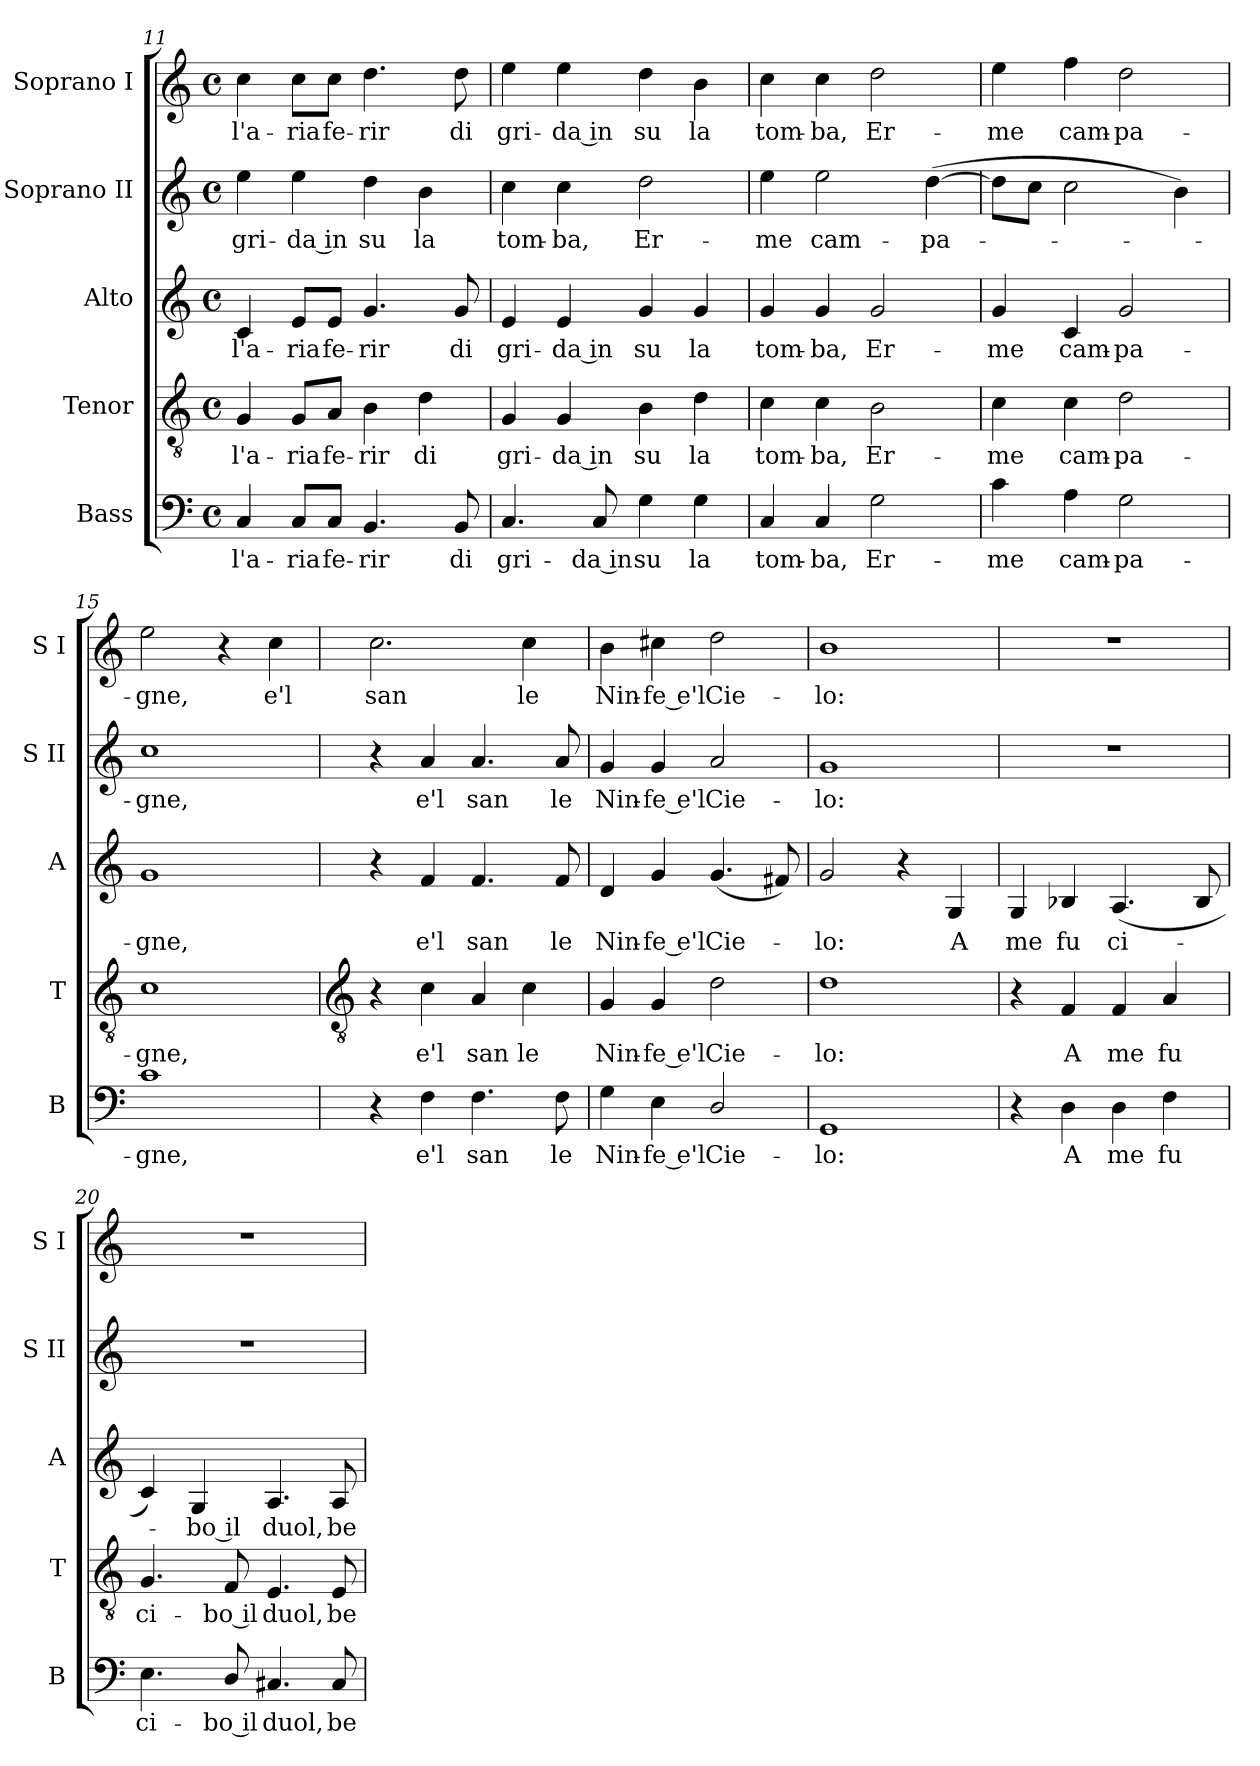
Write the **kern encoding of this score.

**kern	**text	**kern	**text	**kern	**text	**kern	**text	**kern	**text
*part5	*part5	*part4	*part4	*part3	*part3	*part2	*part2	*part1	*part1
*staff5	*staff5	*staff4	*staff4	*staff3	*staff3	*staff2	*staff2	*staff1	*staff1
*I"Bass	*	*I"Tenor	*	*I"Alto	*	*I"Soprano II	*	*I"Soprano I	*
*I'B	*	*I'T	*	*I'A	*	*I'S II	*	*I'S I	*
!!LO:LB:g=z
*clefF4	*	*clefGv2	*	*clefG2	*	*clefG2	*	*clefG2	*
*k[]	*	*k[]	*	*k[]	*	*k[]	*	*k[]	*
*C:	*	*C:	*	*C:	*	*C:	*	*C:	*
*M4/4	*	*M4/4	*	*M4/4	*	*M4/4	*	*M4/4	*
*met(c)	*	*met(c)	*	*met(c)	*	*met(c)	*	*met(c)	*
=11	=11	=11	=11	=11	=11	=11	=11	=11	=11
!	!LO:LY:b	!	!LO:LY:b	!	!LO:LY:b	!	!LO:LY:b	!	!LO:LY:b
4C	l'a-	4G	l'a-	4c	l'a-	4ee	gri-	4cc	l'a-
!	!LO:LY:b	!	!LO:LY:b	!	!LO:LY:b	!	!LO:LY:b	!	!LO:LY:b
8C/L	-ria	8G/L	-ria	8e/L	-ria	4ee	-da in	8cc\L	-ria
!	!LO:LY:b	!	!LO:LY:b	!	!LO:LY:b	!	!	!	!LO:LY:b
8C/J	fe-	8A/J	fe-	8e/J	fe-	.	.	8cc\J	fe-
!	!LO:LY:b	!	!LO:LY:b	!	!LO:LY:b	!	!LO:LY:b	!	!LO:LY:b
4.BB	-rir	4B	-rir	4.g	-rir	4dd	su	4.dd	-rir
!	!	!	!LO:LY:b	!	!	!	!LO:LY:b	!	!
.	.	4d	di	.	.	4b	la	.	.
!	!LO:LY:b	!	!	!	!LO:LY:b	!	!	!	!LO:LY:b
8BB	di	.	.	8g	di	.	.	8dd	di
=12	=12	=12	=12	=12	=12	=12	=12	=12	=12
!	!LO:LY:b	!	!LO:LY:b	!	!LO:LY:b	!	!LO:LY:b	!	!LO:LY:b
4.C	gri-	4G	gri-	4e	gri-	4cc	tom-	4ee	gri-
!	!	!	!LO:LY:b	!	!LO:LY:b	!	!LO:LY:b	!	!LO:LY:b
.	.	4G	-da in	4e	-da in	4cc	-ba,	4ee	-da in
!	!LO:LY:b	!	!	!	!	!	!	!	!
8C	-da in	.	.	.	.	.	.	.	.
!	!LO:LY:b	!	!LO:LY:b	!	!LO:LY:b	!	!LO:LY:b	!	!LO:LY:b
4G	su	4B	su	4g	su	2dd	Er-	4dd	su
!	!LO:LY:b	!	!LO:LY:b	!	!LO:LY:b	!	!	!	!LO:LY:b
4G	la	4d	la	4g	la	.	.	4b	la
=13	=13	=13	=13	=13	=13	=13	=13	=13	=13
!	!LO:LY:b	!	!LO:LY:b	!	!LO:LY:b	!	!LO:LY:b	!	!LO:LY:b
4C	tom-	4c	tom-	4g	tom-	4ee	-me	4cc	tom-
!	!LO:LY:b	!	!LO:LY:b	!	!LO:LY:b	!	!LO:LY:b	!	!LO:LY:b
4C	-ba,	4c	-ba,	4g	-ba,	2ee	cam-	4cc	-ba,
!	!LO:LY:b	!	!LO:LY:b	!	!LO:LY:b	!	!	!	!LO:LY:b
2G	Er-	2B	Er-	2g	Er-	.	.	2dd	Er-
!	!	!	!	!	!	!	!LO:LY:b	!	!
.	.	.	.	.	.	(>[4dd	-pa-	.	.
=14	=14	=14	=14	=14	=14	=14	=14	=14	=14
!	!LO:LY:b	!	!LO:LY:b	!	!LO:LY:b	!	!	!	!LO:LY:b
4c	-me	4c	-me	4g	-me	8ddL]	.	4ee	-me
.	.	.	.	.	.	8ccJ	.	.	.
!	!LO:LY:b	!	!LO:LY:b	!	!LO:LY:b	!	!	!	!LO:LY:b
4A	cam-	4c	cam-	4c	cam-	2cc	.	4ff	cam-
!	!LO:LY:b	!	!LO:LY:b	!	!LO:LY:b	!	!	!	!LO:LY:b
2G	-pa-	2d	-pa-	2g	-pa-	.	.	2dd	-pa-
.	.	.	.	.	.	4b)	.	.	.
=15	=15	=15	=15	=15	=15	=15	=15	=15	=15
!	!LO:LY:b	!	!LO:LY:b	!	!LO:LY:b	!	!LO:LY:b	!	!LO:LY:b
1c	-gne,	1c	-gne,	1g	-gne,	1cc	gne,	2ee	-gne,
.	.	.	.	.	.	.	.	4r	.
!	!	!	!	!	!	!	!	!	!LO:LY:b
.	.	.	.	.	.	.	.	4cc	e'l
!!LO:LB:g=z
=16	=16	=16	=16	=16	=16	=16	=16	=16	=16
*	*	*clefGv2	*	*	*	*	*	*	*
!	!	!	!	!	!	!	!	!	!LO:LY:b
4r	.	4r	.	4r	.	4r	.	2.cc	san
!	!LO:LY:b	!	!LO:LY:b	!	!LO:LY:b	!	!LO:LY:b	!	!
4F	e'l	4c	e'l	4f	e'l	4a	e'l	.	.
!	!LO:LY:b	!	!LO:LY:b	!	!LO:LY:b	!	!LO:LY:b	!	!
4.F	san	4A	san	4.f	san	4.a	san	.	.
!	!	!	!LO:LY:b	!	!	!	!	!	!LO:LY:b
.	.	4c	le	.	.	.	.	4cc	le
!	!LO:LY:b	!	!	!	!LO:LY:b	!	!LO:LY:b	!	!
8F	le	.	.	8f	le	8a	le	.	.
=17	=17	=17	=17	=17	=17	=17	=17	=17	=17
!	!LO:LY:b	!	!LO:LY:b	!	!LO:LY:b	!	!LO:LY:b	!	!LO:LY:b
4G	Nin-	4G	Nin-	4d	Nin-	4g	Nin-	4b	Nin-
!	!LO:LY:b	!	!LO:LY:b	!	!LO:LY:b	!	!LO:LY:b	!	!LO:LY:b
4E	-fe e'l	4G	-fe e'l	4g	-fe e'l	4g	-fe e'l	4cc#X	-fe e'l
!	!LO:LY:b	!	!LO:LY:b	!	!LO:LY:b	!	!LO:LY:b	!	!LO:LY:b
2D/	Cie-	2d	Cie-	(<4.g	Cie-	2a	Cie-	2dd	Cie-
.	.	.	.	8f#X)	.	.	.	.	.
=18	=18	=18	=18	=18	=18	=18	=18	=18	=18
!	!LO:LY:b	!	!LO:LY:b	!	!LO:LY:b	!	!LO:LY:b	!	!LO:LY:b
1GG	-lo:	1d	-lo:	2g	lo:	1g	-lo:	1b	-lo:
.	.	.	.	4r	.	.	.	.	.
!	!	!	!	!	!LO:LY:b	!	!	!	!
.	.	.	.	4G	A	.	.	.	.
=19	=19	=19	=19	=19	=19	=19	=19	=19	=19
!	!	!	!	!	!LO:LY:b	!	!	!	!
4r	.	4r	.	4G	me	1r	.	1r	.
!	!LO:LY:b	!	!LO:LY:b	!	!LO:LY:b	!	!	!	!
4D	A	4F	A	4B-X	fu	.	.	.	.
!	!LO:LY:b	!	!LO:LY:b	!	!LO:LY:b	!	!	!	!
4D	me	4F	me	(<4.A	ci-	.	.	.	.
!	!LO:LY:b	!	!LO:LY:b	!	!	!	!	!	!
4F	fu	4A	fu	.	.	.	.	.	.
.	.	.	.	8B-	.	.	.	.	.
=20	=20	=20	=20	=20	=20	=20	=20	=20	=20
!	!LO:LY:b	!	!LO:LY:b	!	!	!	!	!	!
4.E	ci-	4.G	ci-	4c)	.	1r	.	1r	.
!	!	!	!	!	!LO:LY:b	!	!	!	!
.	.	.	.	4G	bo il	.	.	.	.
!	!LO:LY:b	!	!LO:LY:b	!	!	!	!	!	!
8D/	-bo il	8F	-bo il	.	.	.	.	.	.
!	!LO:LY:b	!	!LO:LY:b	!	!LO:LY:b	!	!	!	!
4.C#X	duol,	4.E	duol,	4.A	duol,	.	.	.	.
!	!LO:LY:b	!	!LO:LY:b	!	!LO:LY:b	!	!	!	!
8C#	be-	8E	be-	8A	be-	.	.	.	.
=	=	=	=	=	=	=	=	=	=
*-	*-	*-	*-	*-	*-	*-	*-	*-	*-
